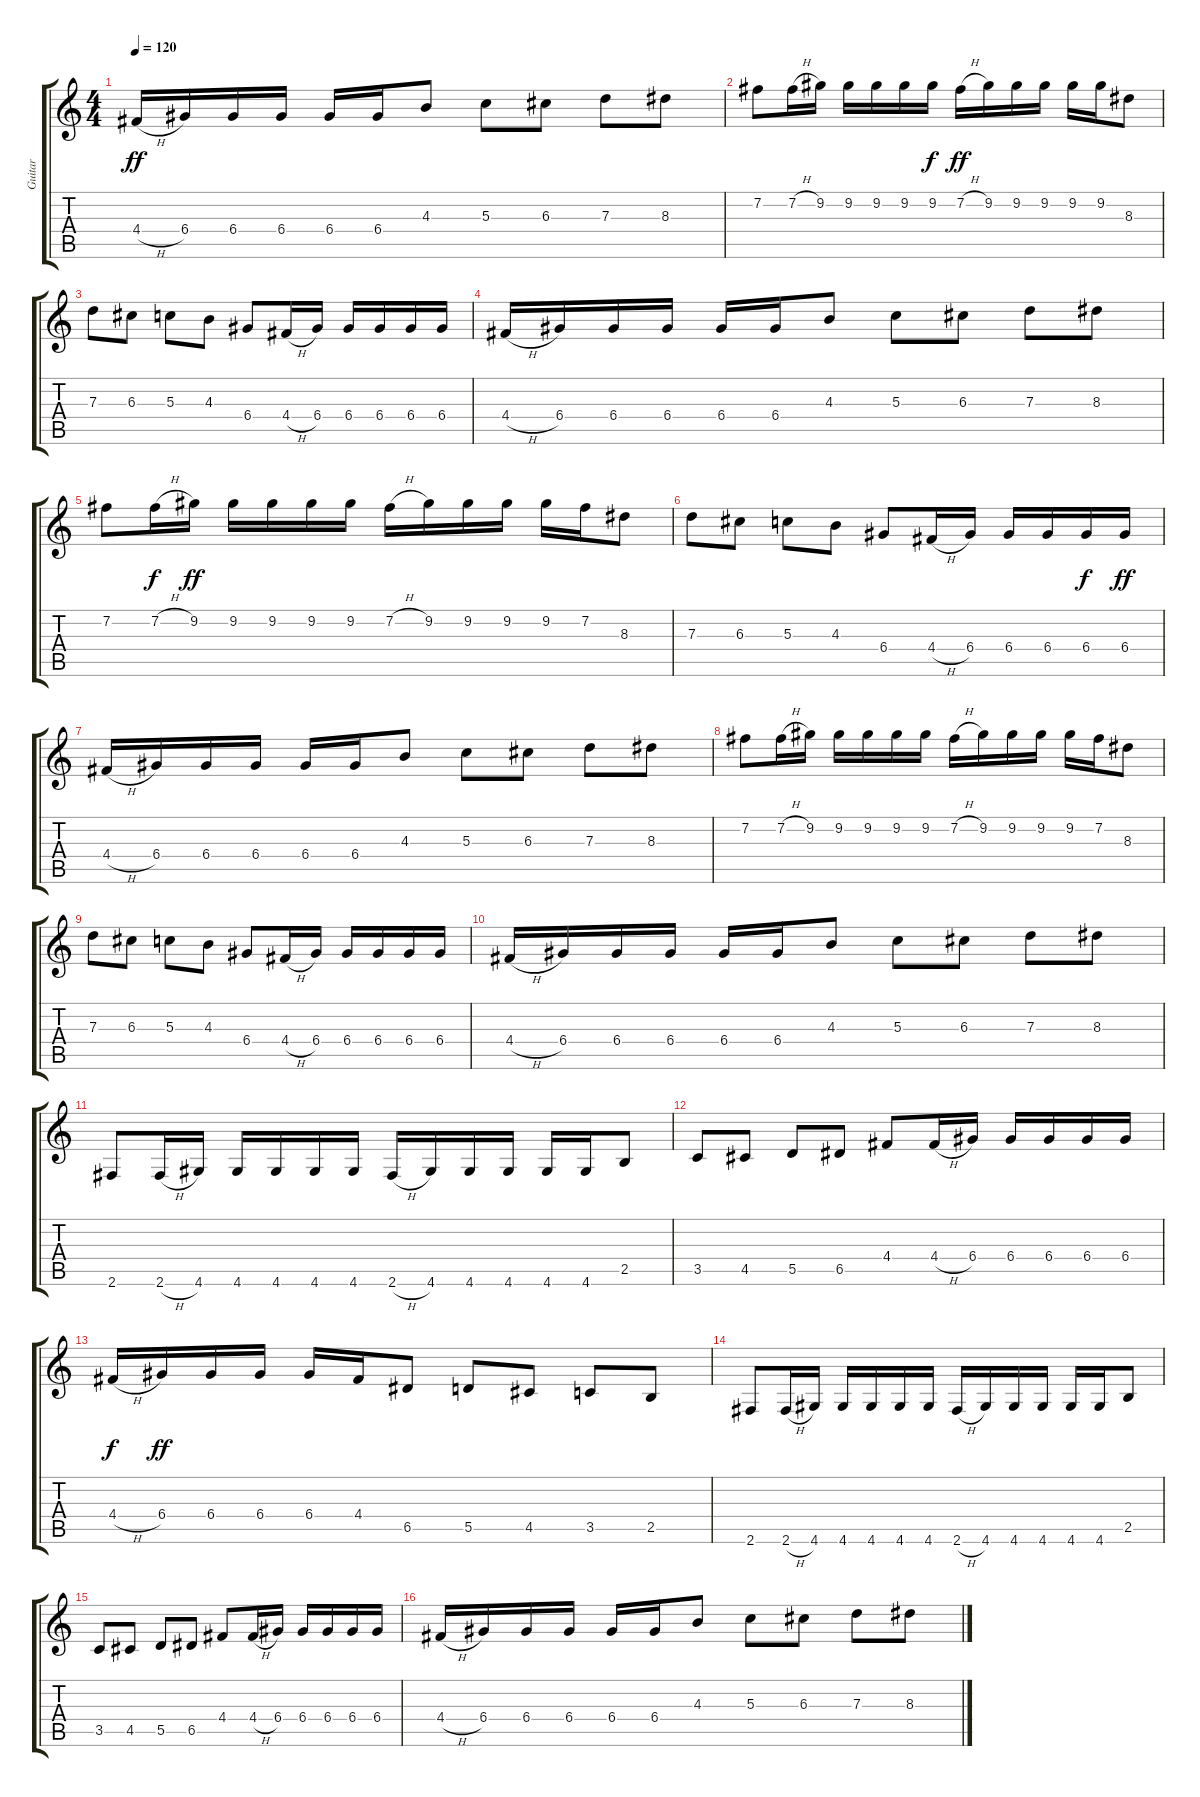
\track ("Guitar" "Guitar") {instrument overdrivenguitar}
\staff {score tabs}
\tuning (E4 B3 G3 D3 A2 E2) {hide}
\ts (4 4)
\tempo 120
\clef g2
\ks c
4.4{h}.16{dy ff} 6.4.16 6.4.16 6.4.16 6.4.16 6.4.16 4.3.8 5.3.8 6.3.8 7.3.8 8.3.8 |
7.2.8 7.2{h}.16 9.2.16 9.2.16 9.2.16 9.2.16 9.2.16{dy f} 7.2{h}.16{dy ff} 9.2.16 9.2.16 9.2.16 9.2.16 9.2.16 8.3.8 |
7.3.8 6.3.8 5.3.8 4.3.8 6.4.8 4.4{h}.16 6.4.16 6.4.16 6.4.16 6.4.16 6.4.16 |
4.4{h}.16 6.4.16 6.4.16 6.4.16 6.4.16 6.4.16 4.3.8 5.3.8 6.3.8 7.3.8 8.3.8 |
7.2.8 7.2{h}.16{dy f} 9.2.16{dy ff} 9.2.16 9.2.16 9.2.16 9.2.16 7.2{h}.16 9.2.16 9.2.16 9.2.16 9.2.16 7.2.16 8.3.8 |
7.3.8 6.3.8 5.3.8 4.3.8 6.4.8 4.4{h}.16 6.4.16 6.4.16 6.4.16 6.4.16{dy f} 6.4.16{dy ff} |
4.4{h}.16 6.4.16 6.4.16 6.4.16 6.4.16 6.4.16 4.3.8 5.3.8 6.3.8 7.3.8 8.3.8 |
7.2.8 7.2{h}.16 9.2.16 9.2.16 9.2.16 9.2.16 9.2.16 7.2{h}.16 9.2.16 9.2.16 9.2.16 9.2.16 7.2.16 8.3.8 |
7.3.8 6.3.8 5.3.8 4.3.8 6.4.8 4.4{h}.16 6.4.16 6.4.16 6.4.16 6.4.16 6.4.16 |
4.4{h}.16 6.4.16 6.4.16 6.4.16 6.4.16 6.4.16 4.3.8 5.3.8 6.3.8 7.3.8 8.3.8 |
2.6.8 2.6{h}.16 4.6.16 4.6.16 4.6.16 4.6.16 4.6.16 2.6{h}.16 4.6.16 4.6.16 4.6.16 4.6.16 4.6.16 2.5.8 |
3.5.8 4.5.8 5.5.8 6.5.8 4.4.8 4.4{h}.16 6.4.16 6.4.16 6.4.16 6.4.16 6.4.16 |
4.4{h}.16{dy f} 6.4.16{dy ff} 6.4.16 6.4.16 6.4.16 4.4.16 6.5.8 5.5.8 4.5.8 3.5.8 2.5.8 |
2.6.8 2.6{h}.16 4.6.16 4.6.16 4.6.16 4.6.16 4.6.16 2.6{h}.16 4.6.16 4.6.16 4.6.16 4.6.16 4.6.16 2.5.8 |
3.5.8 4.5.8 5.5.8 6.5.8 4.4.8 4.4{h}.16 6.4.16 6.4.16 6.4.16 6.4.16 6.4.16 |
4.4{h}.16 6.4.16 6.4.16 6.4.16 6.4.16 6.4.16 4.3.8 5.3.8 6.3.8 7.3.8 8.3.8
